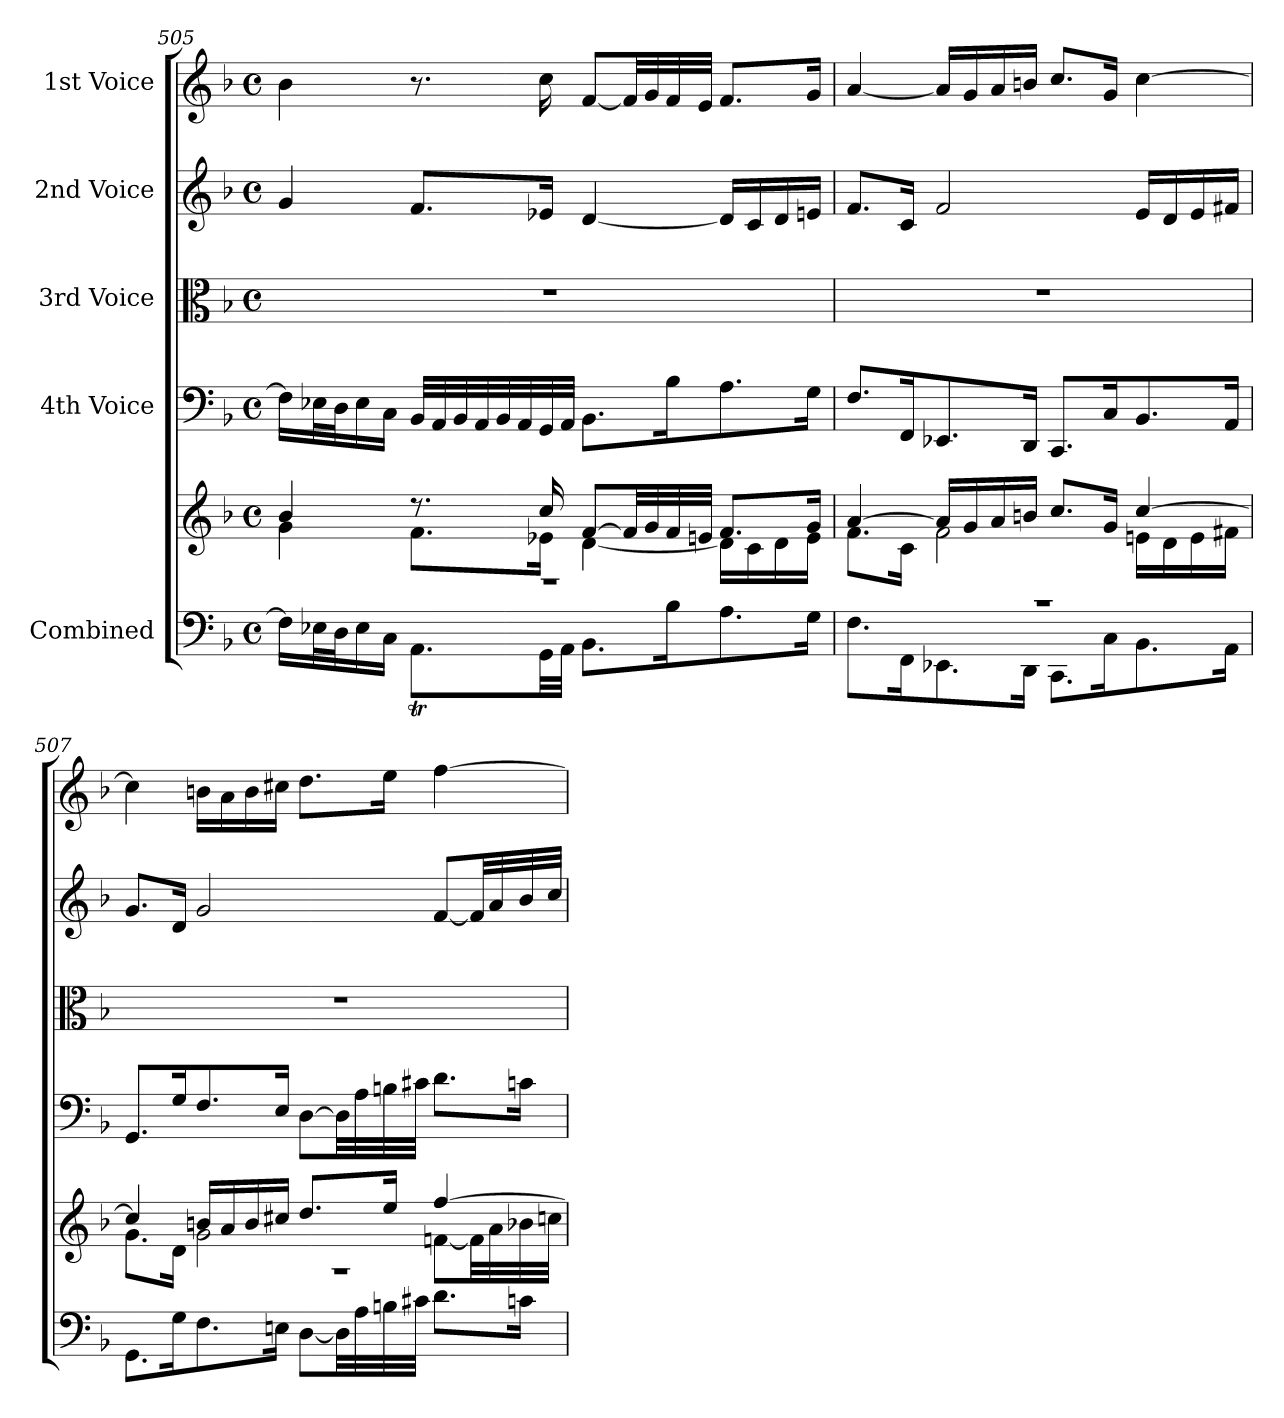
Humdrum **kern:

**kern	**kern	**kern	**kern	**kern	**kern
*part5	*part5	*part4	*part3	*part2	*part1
*staff6	*staff5	*staff4	*staff3	*staff2	*staff1
*I"Combined	*	*I"4th Voice	*I"3rd Voice	*I"2nd Voice	*I"1st Voice
*clefF4	*clefG2	*clefF4	*clefC3	*clefG2	*clefG2
*k[b-]	*k[b-]	*k[b-]	*k[b-]	*k[b-]	*k[b-]
*M4/4	*M4/4	*M4/4	*M4/4	*M4/4	*M4/4
*met(c)	*met(c)	*met(c)	*met(c)	*met(c)	*met(c)
=505	=505	=505	=505	=505	=505
*^	*^	*	*	*	*
1r	16F\LL]	4b-/	4g\	16F\LL]	1r	4g/	4b-\
.	32E-X\L	.	.	32E-X\L	.	.	.
.	32D\J	.	.	32D\J	.	.	.
.	16E-\	.	.	16E-\	.	.	.
.	16C\JJ	.	.	16C\JJ	.	.	.
.	8.AAt\L	8.r	8.f\L	32BB-/LLL	.	8.f/L	8.r
.	.	.	.	32AA/	.	.	.
.	.	.	.	32BB-/	.	.	.
.	.	.	.	32AA/	.	.	.
.	.	.	.	32BB-/	.	.	.
.	.	.	.	32AA/	.	.	.
.	32GG\LL	16cc/	16e-X\Jk	32GG/	.	16e-X/Jk	16cc\
.	32AA\JJJ	.	.	32AA/JJJ	.	.	.
.	8.BB-\L	[8f/L	[4d\	8.BB-\L	.	[4d/	[8f/L
.	.	32f/LL]	.	.	.	.	32f/LL]
.	.	32g/	.	.	.	.	32g/
.	16B-\K	32f/	.	16B-\K	.	.	32f/
.	.	32en/JJJ	.	.	.	.	32e/JJJ
.	8.A\	8.f/L	16d\LL]	8.A\	.	16d/LL]	8.f/L
.	.	.	16c\	.	.	16c/	.
.	.	.	16d\	.	.	16d/	.
.	16G\Jk	16g/Jk	16e\JJ	16G\Jk	.	16en/JJ	16g/Jk
!!LO:LB:g=z
=506	=506	=506	=506	=506	=506	=506	=506
1r	8.F\L	[4a/	8.f\L	8.F/L	1r	8.f/L	[4a/
.	16FF\K	.	16c\Jk	16FF/K	.	16c/Jk	.
.	8.EE-X\	16a/LL]	2f\	8.EE-X/	.	2f/	16a/LL]
.	.	16g/	.	.	.	.	16g/
.	.	16a/	.	.	.	.	16a/
.	16DD\Jk	16bn/JJ	.	16DD/Jk	.	.	16bn/JJ
.	8.CC\L	8.cc/L	.	8.CC/L	.	.	8.cc/L
.	16C\K	16g/Jk	.	16C/K	.	.	16g/Jk
.	8.BB-\	[4cc/	16en\LL	8.BB-/	.	16e/LL	[4cc\
.	.	.	16d\	.	.	16d/	.
.	.	.	16e\	.	.	16e/	.
.	16AA\Jk	.	16f#X\JJ	16AA/Jk	.	16f#X/JJ	.
=507	=507	=507	=507	=507	=507	=507	=507
1r	8.GG\L	4cc/]	8.g\L	8.GG/L	1r	8.g/L	4cc\]
.	16G\K	.	16d\Jk	16G/K	.	16d/Jk	.
.	8.F\	16bn/LL	2g\	8.F/	.	2g/	16bn\LL
.	.	16a/	.	.	.	.	16a\
.	.	16b/	.	.	.	.	16b\
.	16En\Jk	16cc#X/JJ	.	16E/Jk	.	.	16cc#X\JJ
.	[8D\L	8.dd/L	.	[8D\L	.	.	8.dd\L
.	32D\LL]	.	.	32D\LL]	.	.	.
.	32A\	.	.	32A\	.	.	.
.	32Bn\	16ee/Jk	.	32Bn\	.	.	16ee\Jk
.	32c#X\JJJ	.	.	32c#X\JJJ	.	.	.
.	8.d\L	[4ff/	[8fn\L	8.d\L	.	[8f/L	[4ff\
.	.	.	32f\LL]	.	.	32f/LL]	.
.	.	.	32a\	.	.	32a/	.
.	16cn\Jk	.	32b-X\	16cn\Jk	.	32b-/	.
.	.	.	32ccn\JJJ	.	.	32cc/JJJ	.
*v	*v	*	*	*	*	*	*
*	*v	*v	*	*	*	*
=	=	=	=	=	=
*-	*-	*-	*-	*-	*-
